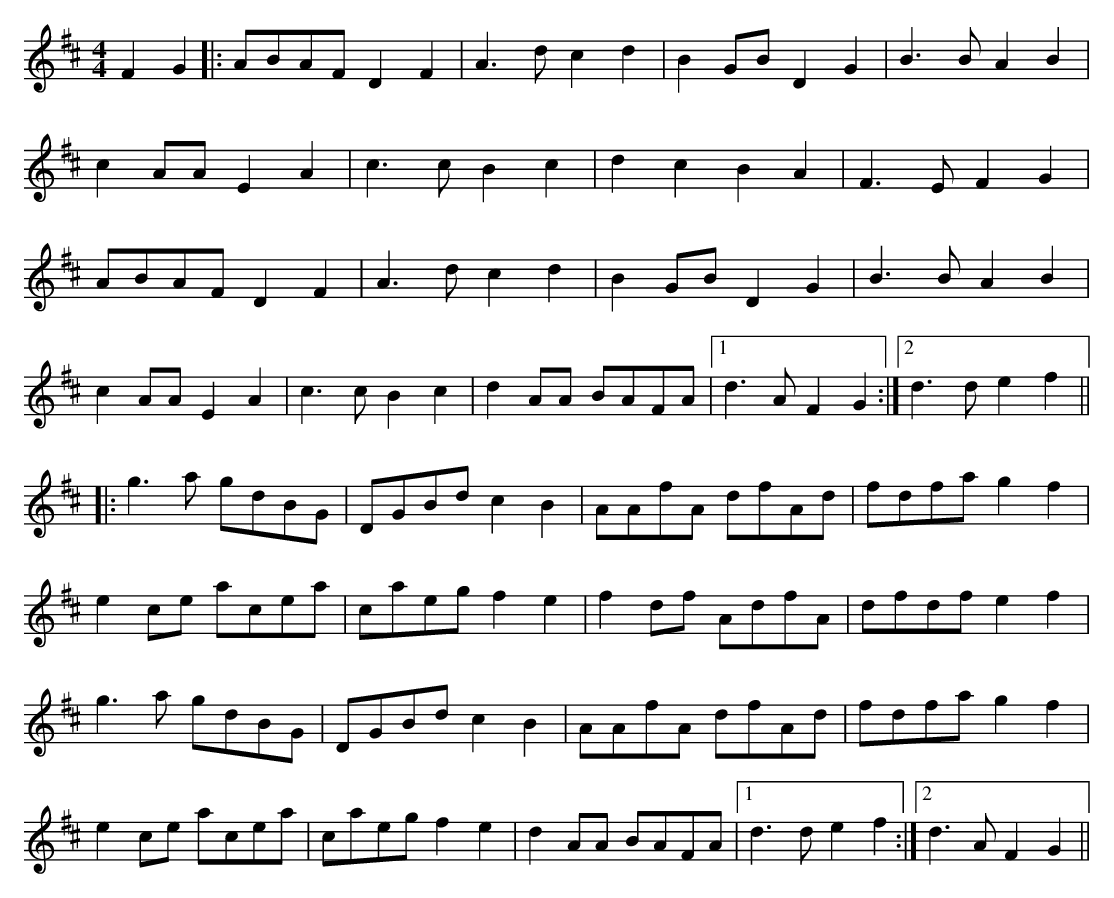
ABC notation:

X:1
M:4/4
K:D
F2G2|:ABAF D2F2|A3d c2d2|B2GB D2G2|B3B A2B2|
c2AA E2A2|c3c B2c2|d2c2 B2A2|F3E F2G2|
ABAF D2F2|A3d c2d2|B2GB D2G2|B3B A2B2|
c2AA E2A2|c3c B2c2|d2AA BAFA|1 d3A F2G2:|2 d3d e2f2||
|:g3a gdBG|DGBd c2B2|AAfA dfAd|fdfa g2f2|
e2ce acea|caeg f2e2|f2df AdfA|dfdf e2f2|
g3a gdBG|DGBd c2B2|AAfA dfAd|fdfa g2f2|
e2ce acea|caeg f2e2|d2AA BAFA|1 d3d e2f2:|2 d3A F2G2||
